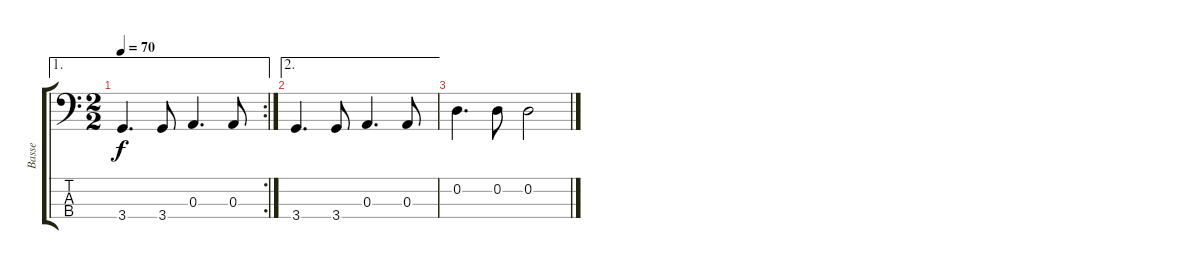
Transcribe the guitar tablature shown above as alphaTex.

\track ("Basse" "Basse") {instrument acousticbass}
\staff {score tabs}
\tuning (G2 D2 A1 E1) {hide}
\ae 1
\rc 2
\ts (2 2)
\tempo 70
\clef f4
\ks c
3.4.4{d dy f} 3.4.8 0.3.4{d} 0.3.8 |
\ae 2
3.4.4{d} 3.4.8 0.3.4{d} 0.3.8 |
0.2.4{d} 0.2.8 0.2.2
